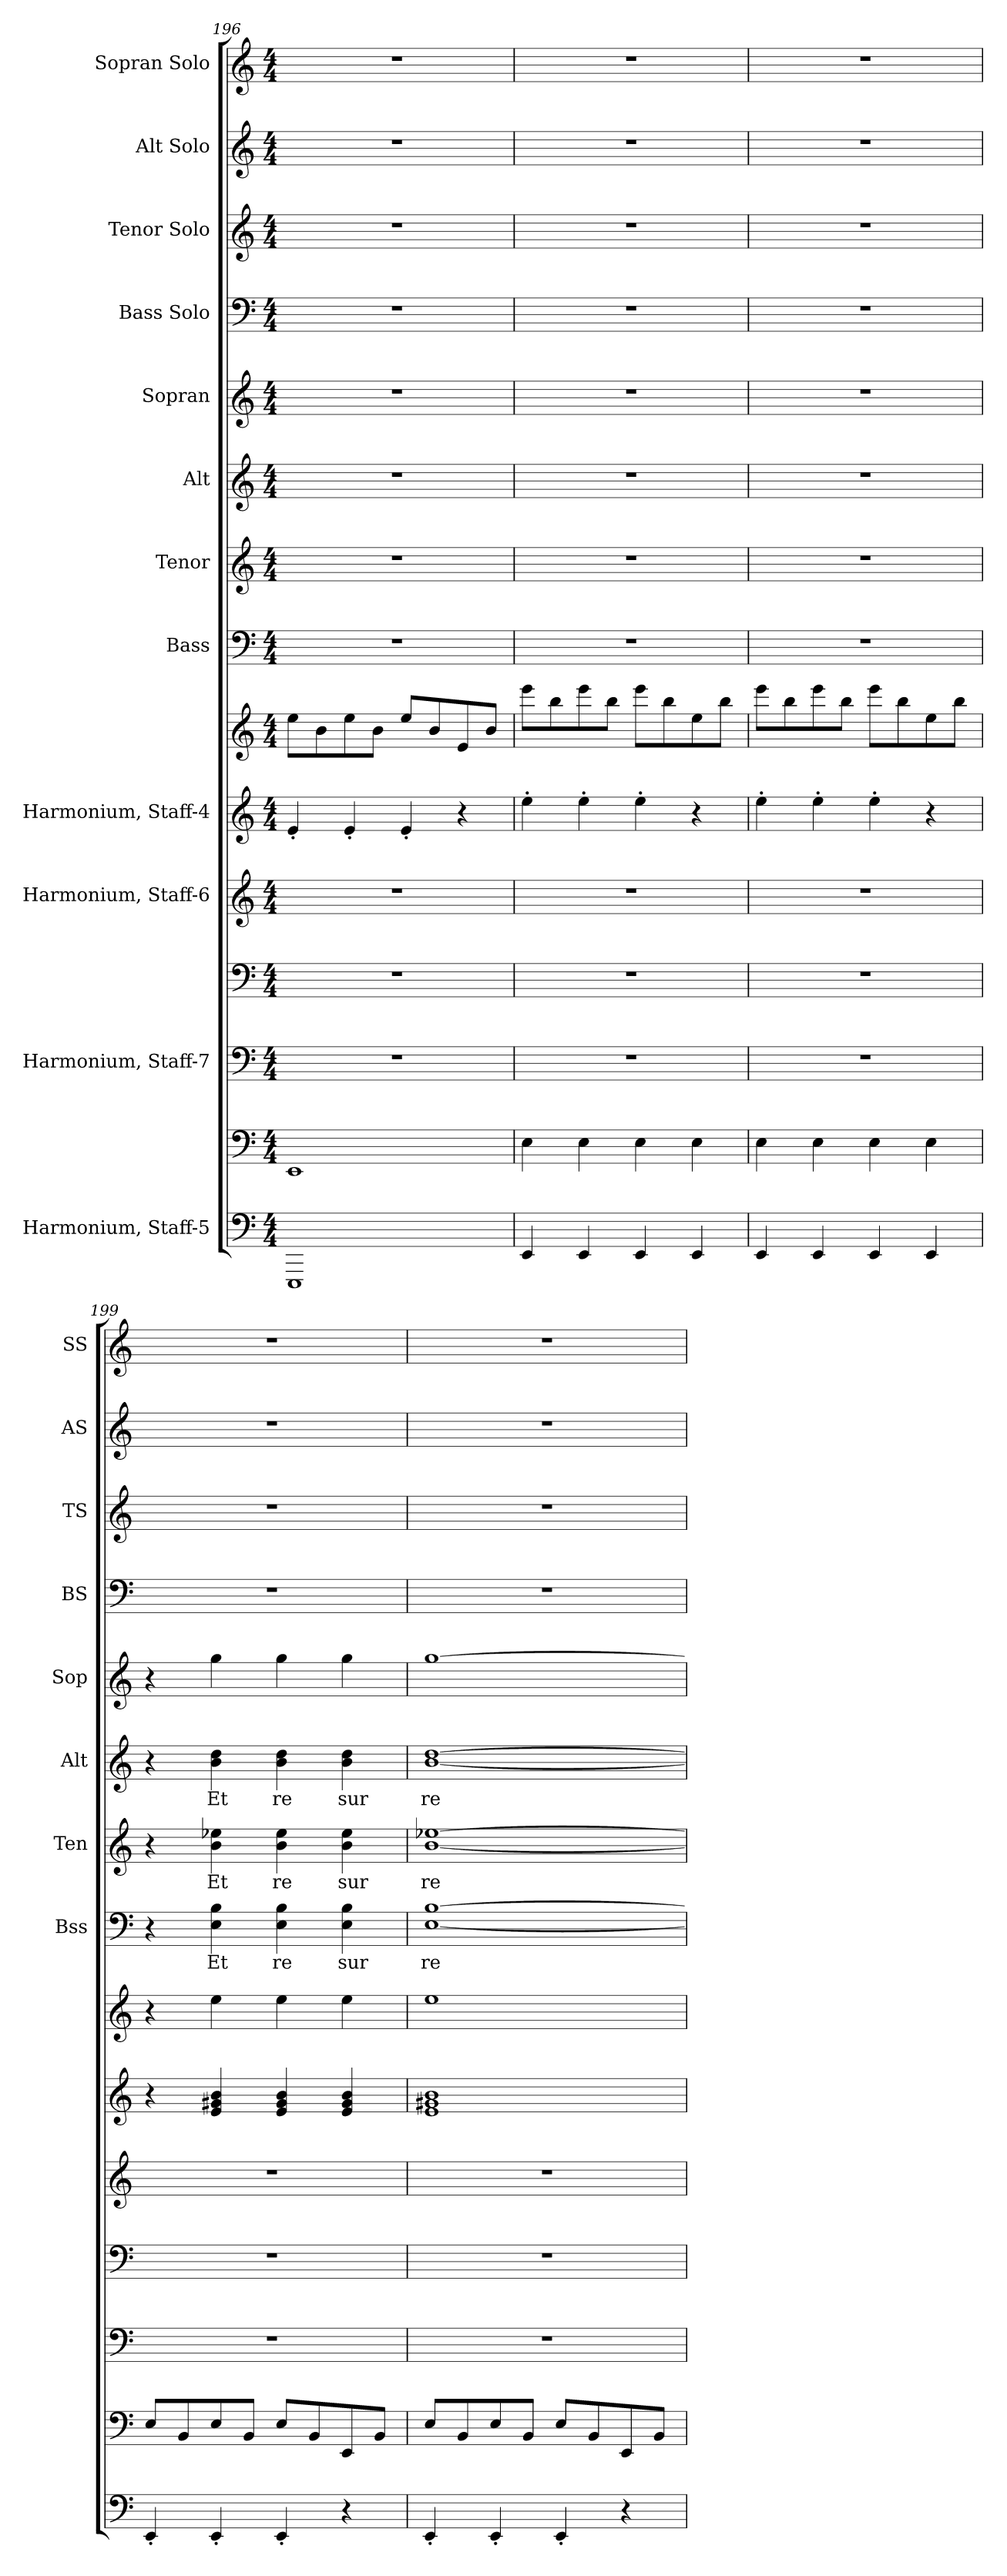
**kern	**kern	**kern	**kern	**kern	**kern	**kern	**kern	**text	**kern	**text	**kern	**text	**kern	**kern	**kern	**kern	**kern
*part12	*part12	*part11	*part11	*part10	*part9	*part9	*part8	*part8	*part7	*part7	*part6	*part6	*part5	*part4	*part3	*part2	*part1
*staff15	*staff14	*staff13	*staff12	*staff11	*staff10	*staff9	*staff8	*staff8	*staff7	*staff7	*staff6	*staff6	*staff5	*staff4	*staff3	*staff2	*staff1
*I"Harmonium, Staff-5	*	*I"Harmonium, Staff-7	*	*I"Harmonium, Staff-6	*I"Harmonium, Staff-4	*	*I"Bass	*	*I"Tenor	*	*I"Alt	*	*I"Sopran	*I"Bass Solo	*I"Tenor Solo	*I"Alt Solo	*I"Sopran Solo
*	*	*	*	*	*	*	*I'Bss	*	*I'Ten	*	*I'Alt	*	*I'Sop	*I'BS	*I'TS	*I'AS	*I'SS
*clefF4	*clefF4	*clefF4	*clefF4	*clefG2	*clefG2	*clefG2	*clefF4	*	*clefG2	*	*clefG2	*	*clefG2	*clefF4	*clefG2	*clefG2	*clefG2
*	*	*	*	*	*	*	*	*	*ITrd4c7	*	*ITrd2c3	*	*ITrd2c3	*	*ITrd4c7	*	*ITrd2c3
*k[]	*k[]	*k[]	*k[]	*k[]	*k[]	*k[]	*k[]	*	*k[b-]	*	*k[f#c#g#]	*	*k[f#c#g#]	*k[]	*k[b-]	*k[]	*k[f#c#g#]
*M4/4	*M4/4	*M4/4	*M4/4	*M4/4	*M4/4	*M4/4	*M4/4	*	*M4/4	*	*M4/4	*	*M4/4	*M4/4	*M4/4	*M4/4	*M4/4
=196	=196	=196	=196	=196	=196	=196	=196	=196	=196	=196	=196	=196	=196	=196	=196	=196	=196
1EEE	1EE	1r	1r	1r	4e'/	8ee\L	1r	.	1r	.	1r	.	1r	1r	1r	1r	1r
.	.	.	.	.	.	8b\	.	.	.	.	.	.	.	.	.	.	.
.	.	.	.	.	4e'/	8ee\	.	.	.	.	.	.	.	.	.	.	.
.	.	.	.	.	.	8b\J	.	.	.	.	.	.	.	.	.	.	.
.	.	.	.	.	4e'/	8ee/L	.	.	.	.	.	.	.	.	.	.	.
.	.	.	.	.	.	8b/	.	.	.	.	.	.	.	.	.	.	.
.	.	.	.	.	4r	8e/	.	.	.	.	.	.	.	.	.	.	.
.	.	.	.	.	.	8b/J	.	.	.	.	.	.	.	.	.	.	.
=197	=197	=197	=197	=197	=197	=197	=197	=197	=197	=197	=197	=197	=197	=197	=197	=197	=197
4EE/	4E\	1r	1r	1r	4ee'\	8eee\L	1r	.	1r	.	1r	.	1r	1r	1r	1r	1r
.	.	.	.	.	.	8bb\	.	.	.	.	.	.	.	.	.	.	.
4EE/	4E\	.	.	.	4ee'\	8eee\	.	.	.	.	.	.	.	.	.	.	.
.	.	.	.	.	.	8bb\J	.	.	.	.	.	.	.	.	.	.	.
4EE/	4E\	.	.	.	4ee'\	8eee\L	.	.	.	.	.	.	.	.	.	.	.
.	.	.	.	.	.	8bb\	.	.	.	.	.	.	.	.	.	.	.
4EE/	4E\	.	.	.	4r	8ee\	.	.	.	.	.	.	.	.	.	.	.
.	.	.	.	.	.	8bb\J	.	.	.	.	.	.	.	.	.	.	.
=198	=198	=198	=198	=198	=198	=198	=198	=198	=198	=198	=198	=198	=198	=198	=198	=198	=198
4EE/	4E\	1r	1r	1r	4ee'\	8eee\L	1r	.	1r	.	1r	.	1r	1r	1r	1r	1r
.	.	.	.	.	.	8bb\	.	.	.	.	.	.	.	.	.	.	.
4EE/	4E\	.	.	.	4ee'\	8eee\	.	.	.	.	.	.	.	.	.	.	.
.	.	.	.	.	.	8bb\J	.	.	.	.	.	.	.	.	.	.	.
4EE/	4E\	.	.	.	4ee'\	8eee\L	.	.	.	.	.	.	.	.	.	.	.
.	.	.	.	.	.	8bb\	.	.	.	.	.	.	.	.	.	.	.
4EE/	4E\	.	.	.	4r	8ee\	.	.	.	.	.	.	.	.	.	.	.
.	.	.	.	.	.	8bb\J	.	.	.	.	.	.	.	.	.	.	.
=199	=199	=199	=199	=199	=199	=199	=199	=199	=199	=199	=199	=199	=199	=199	=199	=199	=199
4EE'/	8E/L	1r	1r	1r	4r	4r	4r	.	4r	.	4r	.	4r	1r	1r	1r	1r
.	8BB/	.	.	.	.	.	.	.	.	.	.	.	.	.	.	.	.
4EE'/	8E/	.	.	.	4e/ 4g#X/ 4b/	4ee\	4E\ 4B\	Et	4e\ 4a-X\	Et	4g#\ 4b\	Et	4ee\	.	.	.	.
.	8BB/J	.	.	.	.	.	.	.	.	.	.	.	.	.	.	.	.
4EE'/	8E/L	.	.	.	4e/ 4g#/ 4b/	4ee\	4E\ 4B\	re	4e\ 4a-\	re	4g#\ 4b\	re	4ee\	.	.	.	.
.	8BB/	.	.	.	.	.	.	.	.	.	.	.	.	.	.	.	.
4r	8EE/	.	.	.	4e/ 4g#/ 4b/	4ee\	4E\ 4B\	sur	4e\ 4a-\	sur	4g#\ 4b\	sur	4ee\	.	.	.	.
.	8BB/J	.	.	.	.	.	.	.	.	.	.	.	.	.	.	.	.
=200	=200	=200	=200	=200	=200	=200	=200	=200	=200	=200	=200	=200	=200	=200	=200	=200	=200
*	*	*	*	*	*	*	*	*	*^	*	*^	*	*	*	*	*	*
4EE'/	8E/L	1r	1r	1r	1e 1g#X 1b	1ee	[1E [1B	re	[1a-X	[1e	re	[1b	[1g#	re	[1ee	1r	1r	1r	1r
.	8BB/	.	.	.	.	.	.	.	.	.	.	.	.	.	.	.	.	.	.
4EE'/	8E/	.	.	.	.	.	.	.	.	.	.	.	.	.	.	.	.	.	.
.	8BB/J	.	.	.	.	.	.	.	.	.	.	.	.	.	.	.	.	.	.
4EE'/	8E/L	.	.	.	.	.	.	.	.	.	.	.	.	.	.	.	.	.	.
.	8BB/	.	.	.	.	.	.	.	.	.	.	.	.	.	.	.	.	.	.
4r	8EE/	.	.	.	.	.	.	.	.	.	.	.	.	.	.	.	.	.	.
.	8BB/J	.	.	.	.	.	.	.	.	.	.	.	.	.	.	.	.	.	.
*	*	*	*	*	*	*	*	*	*v	*v	*	*	*	*	*	*	*	*	*
*	*	*	*	*	*	*	*	*	*	*	*v	*v	*	*	*	*	*	*
=	=	=	=	=	=	=	=	=	=	=	=	=	=	=	=	=	=
*-	*-	*-	*-	*-	*-	*-	*-	*-	*-	*-	*-	*-	*-	*-	*-	*-	*-
